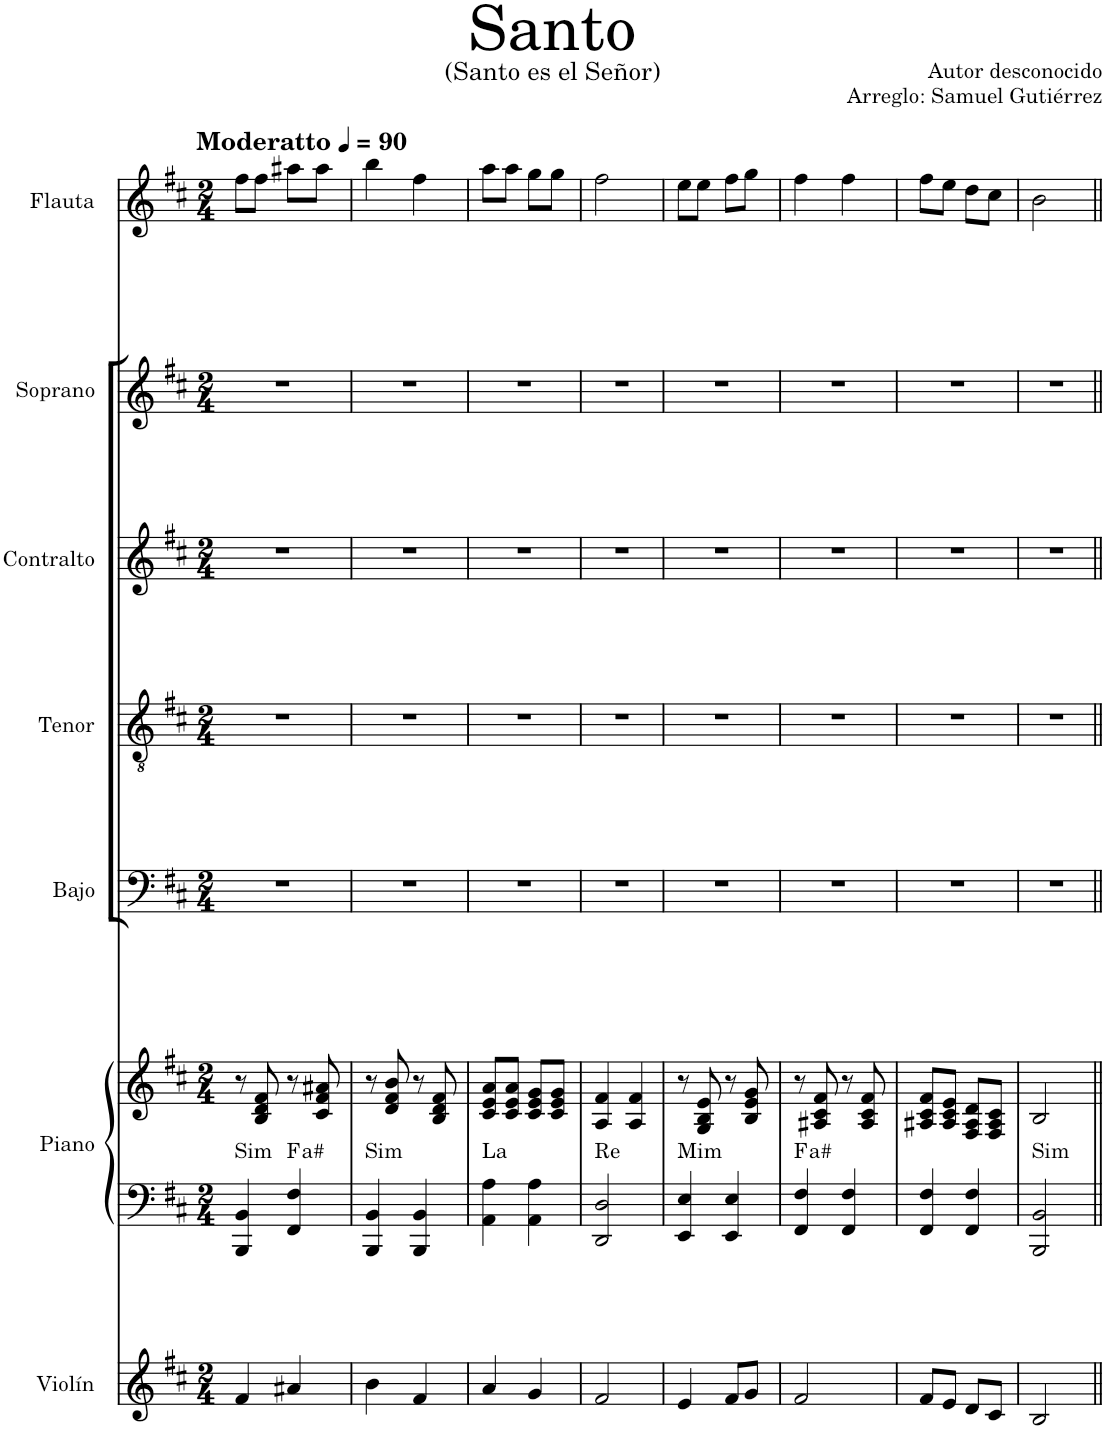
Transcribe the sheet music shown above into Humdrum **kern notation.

**kern	**kern	**kern	**harte	**kern	**kern	**kern	**kern	**kern
*part7	*part6	*part6	*part6	*part5	*part4	*part3	*part2	*part1
*staff8	*staff7	*staff6	*	*staff5	*staff4	*staff3	*staff2	*staff1
*I"Violín	*I"Piano	*	*	*I"Bajo	*I"Tenor	*I"Contralto	*I"Soprano	*I"Flauta
*I'Vln.	*I'Pno.	*	*	*I'B.	*I'T.	*I'C.	*I'S.	*I'Fl.
*clefG2	*clefF4	*clefG2	*	*clefF4	*clefGv2	*clefG2	*clefG2	*clefG2
*k[f#c#]	*k[f#c#]	*k[f#c#]	*	*k[f#c#]	*k[f#c#]	*k[f#c#]	*k[f#c#]	*k[f#c#]
*M2/4	*M2/4	*M2/4	*	*M2/4	*M2/4	*M2/4	*M2/4	*M2/4
*MM90	*MM90	*MM90	*	*MM90	*MM90	*MM90	*MM90	*MM90
=1	=1	=1	=1	=1	=1	=1	=1	=1
!	!	!	!LO:H:kt=Sim	!	!	!	!	!LO:TX:a:B:t=Moderatto
4f#/	4BBB/ 4BB/	8r	N	2r	2r	2r	2r	8ff#\L
.	.	8B/ 8d/ 8f#/	.	.	.	.	.	8ff#\J
!	!	!	!LO:H:kt=a#	!	!	!	!	!
4a#X/	4FF#/ 4F#/	8r	.	.	.	.	.	8aa#X\L
.	.	8c#/ 8f#/ 8a#X/	.	.	.	.	.	8aa#\J
=2	=2	=2	=2	=2	=2	=2	=2	=2
!	!	!	!LO:H:kt=Sim	!	!	!	!	!
4b\	4BBB/ 4BB/	8r	N	2r	2r	2r	2r	4bb\
.	.	8d/ 8f#/ 8b/	.	.	.	.	.	.
4f#/	4BBB/ 4BB/	8r	.	.	.	.	.	4ff#\
.	.	8B/ 8d/ 8f#/	.	.	.	.	.	.
=3	=3	=3	=3	=3	=3	=3	=3	=3
!	!	!	!LO:H:kt=La	!	!	!	!	!
4a/	4AA\ 4A\	8c#/ 8e/ 8a/L	N	2r	2r	2r	2r	8aa\L
.	.	8c#/ 8e/ 8a/J	.	.	.	.	.	8aa\J
4g/	4AA\ 4A\	8c#/ 8e/ 8g/L	.	.	.	.	.	8gg\L
.	.	8c#/ 8e/ 8g/J	.	.	.	.	.	8gg\J
=4	=4	=4	=4	=4	=4	=4	=4	=4
!	!	!	!LO:H:kt=Re	!	!	!	!	!
2f#/	2DD/ 2D/	4A/ 4f#/	N	2r	2r	2r	2r	2ff#\
.	.	4A/ 4f#/	.	.	.	.	.	.
=5	=5	=5	=5	=5	=5	=5	=5	=5
!	!	!	!LO:H:kt=Mim	!	!	!	!	!
4e/	4EE/ 4E/	8r	N	2r	2r	2r	2r	8ee\L
.	.	8G/ 8B/ 8e/	.	.	.	.	.	8ee\J
8f#/L	4EE/ 4E/	8r	.	.	.	.	.	8ff#\L
8g/J	.	8B/ 8e/ 8g/	.	.	.	.	.	8gg\J
=6	=6	=6	=6	=6	=6	=6	=6	=6
!	!	!	!LO:H:kt=a#	!	!	!	!	!
2f#/	4FF#/ 4F#/	8r	.	2r	2r	2r	2r	4ff#\
.	.	8A#X/ 8c#/ 8f#/	.	.	.	.	.	.
.	4FF#/ 4F#/	8r	.	.	.	.	.	4ff#\
.	.	8A#/ 8c#/ 8f#/	.	.	.	.	.	.
=7	=7	=7	=7	=7	=7	=7	=7	=7
8f#/L	4FF#/ 4F#/	8A#X/ 8c#/ 8f#/L	.	2r	2r	2r	2r	8ff#\L
8e/J	.	8A#/ 8c#/ 8e/J	.	.	.	.	.	8ee\J
8d/L	4FF#/ 4F#/	8F#/ 8A#/ 8d/L	.	.	.	.	.	8dd\L
8c#/J	.	8F#/ 8A#/ 8c#/J	.	.	.	.	.	8cc#\J
=8	=8	=8	=8	=8	=8	=8	=8	=8
!	!	!	!LO:H:kt=Sim	!	!	!	!	!
2B/	2BBB/ 2BB/	2B/	N	2r	2r	2r	2r	2b\
=||	=||	=||	=||	=||	=||	=||	=||	=||
*-	*-	*-	*-	*-	*-	*-	*-	*-
